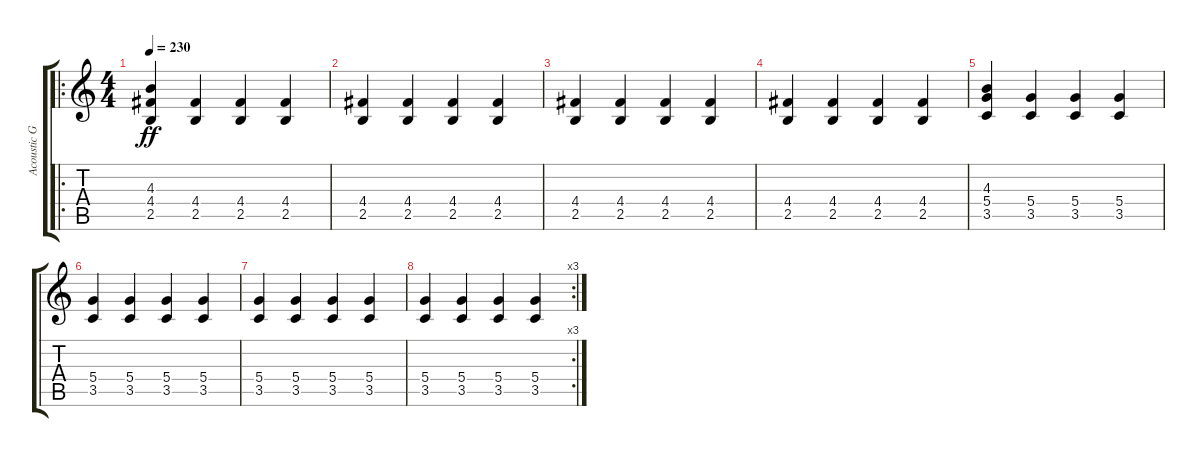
\track ("Acoustic Guitar 2" "Acoustic G") {instrument acousticguitarsteel}
\staff {score tabs}
\tuning (E4 B3 G3 D3 A2 E2) {hide}
\ro
\ts (4 4)
\tempo 230
\clef g2
\ks c
(4.3 4.4 2.5).4{dy ff} (4.4 2.5).4{instrument electricguitarmuted} (4.4 2.5).4 (4.4 2.5).4 |
(4.4 2.5).4 (4.4 2.5).4 (4.4 2.5).4 (4.4 2.5).4 |
(4.4 2.5).4 (4.4 2.5).4 (4.4 2.5).4 (4.4 2.5).4 |
(4.4 2.5).4 (4.4 2.5).4 (4.4 2.5).4 (4.4 2.5).4 |
(4.3 5.4 3.5).4{instrument acousticguitarsteel} (5.4 3.5).4{instrument electricguitarmuted} (5.4 3.5).4 (5.4 3.5).4 |
(5.4 3.5).4 (5.4 3.5).4 (5.4 3.5).4 (5.4 3.5).4 |
(5.4 3.5).4 (5.4 3.5).4 (5.4 3.5).4 (5.4 3.5).4 |
\rc 3
(5.4 3.5).4 (5.4 3.5).4 (5.4 3.5).4 (5.4 3.5).4
